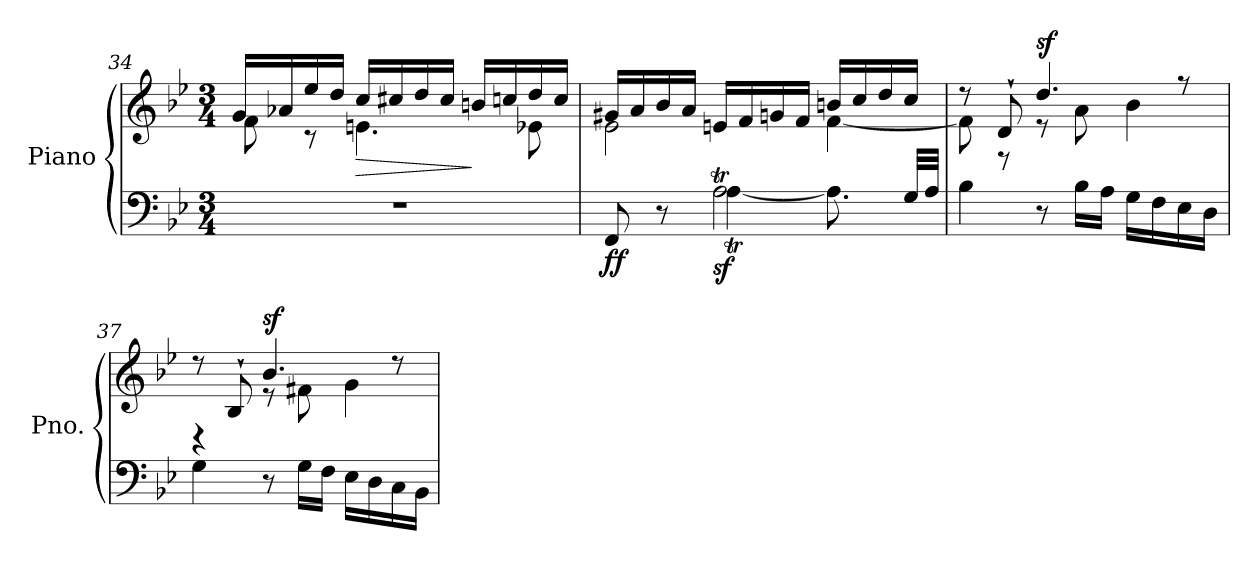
**kern	**kern	**dynam
*part1	*part1	*part1
*staff2	*staff1	*staff1/2
*I"Piano	*	*
*I'Pno.	*	*
!!LO:PB:g=z
*clefF4	*clefG2	*
*k[b-e-]	*k[b-e-]	*
*M3/4	*M3/4	*
=34	=34	=34
*	*^	*
2.r	16g/LL	8f\	.
.	16a-X/	.	.
.	16ee-/	8r	.
.	16dd/JJ	.	.
!	!	!	!LO:HP:b
.	16cc/LL	4.en\	>
.	16cc#X/	.	.
.	16dd/	.	.
.	16cc#/JJ	.	.
.	16bn/LL	.	]
.	16ccn/	.	.
.	16dd/	8e-X\	.
.	16cc/JJ	.	.
=35	=35	=35	=35
*^	*	*	*
!	!	!	!	!LO:DY:b=2
!	!	!	!	!LO:DY:n=1:b
8FF/	4ryy	16g#X/LL	2e-\	f f
.	.	16a/	.	.
8r	.	16b-/	.	.
.	.	16a/JJ	.	.
!	!	!	!	!LO:DY:n=2:b=2
2At\	[4At!	16en/LL	.	sf
.	.	16f/	.	.
.	.	16gn/	.	.
.	.	16f/JJ	.	.
.	8.A!]	16bn/LL	[4f\	.
.	.	16cc/	.	.
.	.	16dd/	.	.
.	32G!/LLL	16cc/JJ	.	.
.	32A!/JJJ	.	.	.
*v	*v	*	*	*
!!LO:LB:g=z	!!
=36	=36	=36	=36
4B-\	8r	8f\]	.
.	8d`/	8r	.
!	!	!	!LO:DY:a
8r	4.dd/	8r	sf
16B-\LL	.	8a\	.
16A\JJ	.	.	.
16G\LL	.	4b-\	.
16F\	.	.	.
16E-\	8r	.	.
16D\JJ	.	.	.
=37	=37	=37	=37
4G\	8r	4r	.
.	8B-`/	.	.
!	!	!	!LO:DY:a
8r	4.b-/	8r	sf
16G\LL	.	8f#X\	.
16F\JJ	.	.	.
16E-\LL	.	4g\	.
16D\	.	.	.
16C\	8r	.	.
16BB-\JJ	.	.	.
*	*v	*v	*
=	=	=
*-	*-	*-
